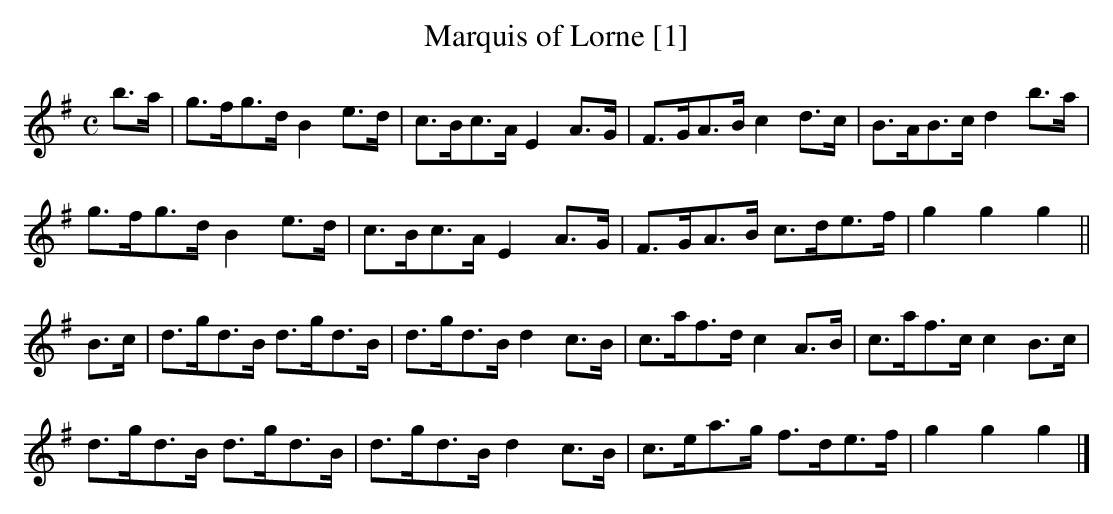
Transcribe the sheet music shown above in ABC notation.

X:1
T:Marquis of Lorne [1]
L:1/8
M:C
K:G
b>a|g>fg>d B2 e>d|c>Bc>A E2 A>G|F>GA>B c2 d>c|B>AB>c d2 b>a|
g>fg>d B2 e>d|c>Bc>A E2 A>G|F>GA>B c>de>f|g2 g2 g2||
B>c|d>gd>B d>gd>B|d>gd>B d2 c>B|c>af>d c2 A>B|c>af>c c2 B>c|
d>gd>B d>gd>B|d>gd>B d2 c>B|c>ea>g f>de>f|g2 g2 g2|]
